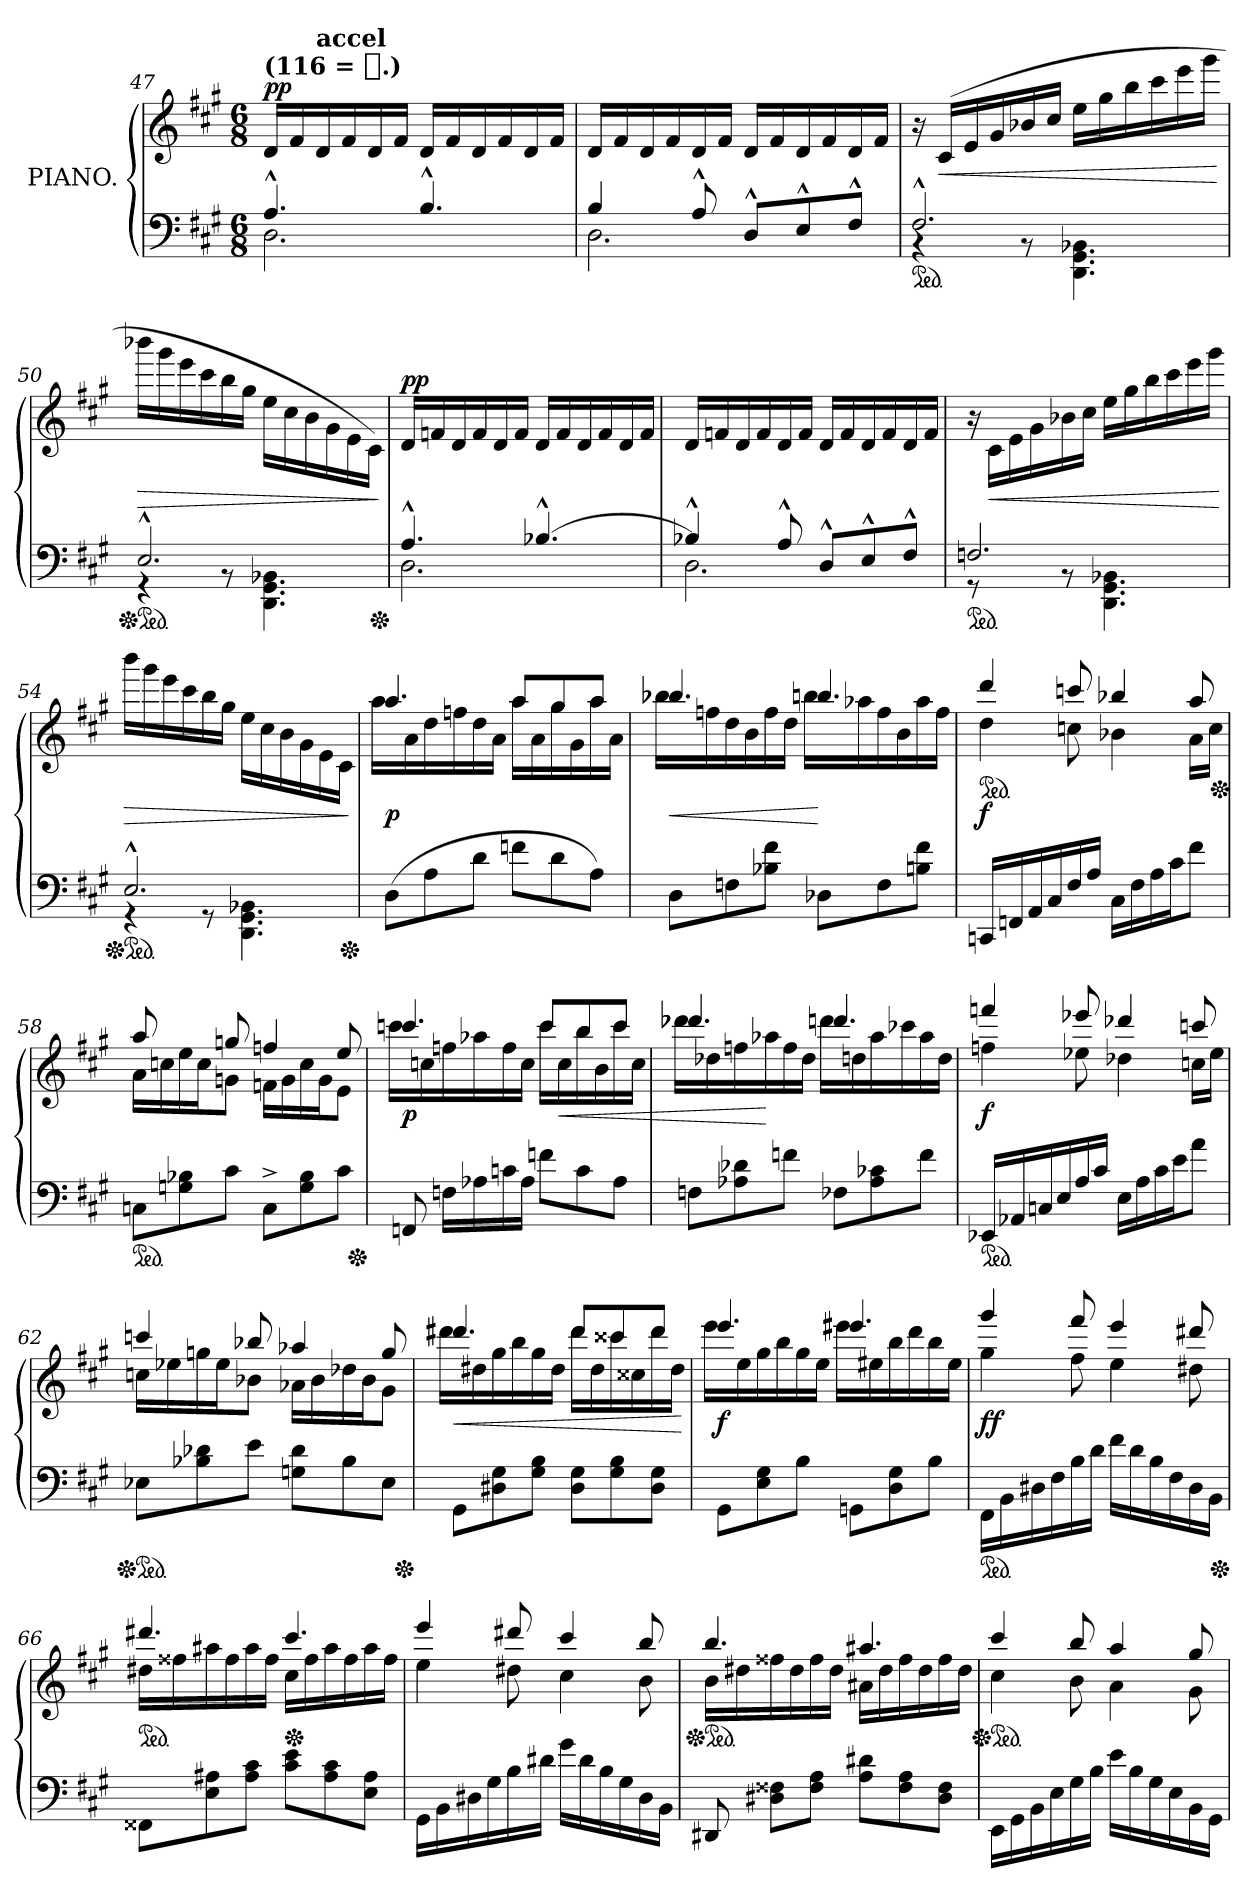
**kern	**kern	**dynam
*part2	*part1	*part1
*staff2	*staff1	*staff1
*I"PIANO.	*I"PIANO.	*
*clefF4	*clefG2	*
*k[f#c#g#]	*k[f#c#g#]	*
*f#:	*f#:	*
*M6/8	*M6/8	*
=47	=47	=47
*^	*	*
!	!	!LO:TX:a:B:t=(116 = [quarter].)	!
!	!	!	!LO:DY:a
4.A^^/	2.D\	16d/LL	pp
.	.	16f#/	.
!	!	!LO:TX:a:B:t=accel	!
.	.	16d/	.
.	.	16f#/	.
.	.	16d/	.
.	.	16f#/JJ	.
4.B^^/	.	16d/LL	.
.	.	16f#/	.
.	.	16d/	.
.	.	16f#/	.
.	.	16d/	.
.	.	16f#/JJ	.
=48	=48	=48	=48
4B/	2.D\	16d/LL	.
.	.	16f#/	.
.	.	16d/	.
.	.	16f#/	.
8A^^/	.	16d/	.
.	.	16f#/JJ	.
8D^^/L	.	16d/LL	.
.	.	16f#/	.
8E^^/	.	16d/	.
.	.	16f#/	.
8F#^^/J	.	16d/	.
.	.	16f#/JJ	.
=49	=49	=49	=49
*ped	*	*	*
2.F#^^/	4rBB	16r	.
!	!	!	!LO:HP:b
.	.	(16c#/LL	<
.	.	16e/	.
.	.	16g#/	.
.	8rBB	16b-X/	.
.	.	16cc#/JJ	.
.	4.DD\ 4.GG#\ 4.BB-X\	16ee\LL	.
.	.	16gg#\	.
.	.	16bb\	.
.	.	16ccc#\	.
.	.	16eee\	.
.	.	16ggg#\JJ	.
*v	*v	*	*
.	.	[
=50	=50	=50
*^	*	*
!	!	!	!LO:HP:b
*Xped	*	*	*
*ped	*	*	*
2.E^^/	4rGG	16bbb-X\LL	>
.	.	16ggg#\	.
.	.	16eee\	.
.	.	16ccc#\	.
.	8rBB	16bb\	.
.	.	16gg#\JJ	.
.	4.DD\ 4.GG#\ 4.BB-X\	16ee\LL	.
.	.	16cc#\	.
.	.	16b\	.
.	.	16g#\	.
.	.	16e\	.
.	.	16c#\JJ)	.
*v	*v	*	*
.	.	]
*Xped	*	*
=51	=51	=51
*^	*	*
!	!	!	!LO:DY:a
4.A^^/	2.D\	16d/LL	pp
.	.	16fn/	.
.	.	16d/	.
.	.	16f/	.
.	.	16d/	.
.	.	16f/JJ	.
[4.B-X^^/	.	16d/LL	.
.	.	16f/	.
.	.	16d/	.
.	.	16f/	.
.	.	16d/	.
.	.	16f/JJ	.
=52	=52	=52	=52
4B-X^^/]	2.D\	16d/LL	.
.	.	16fn/	.
.	.	16d/	.
.	.	16f/	.
8A^^/	.	16d/	.
.	.	16f/JJ	.
8D^^</L	.	16d/LL	.
.	.	16f/	.
8E^^</	.	16d/	.
.	.	16f/	.
8F#^^</J	.	16d/	.
.	.	16f/JJ	.
=53	=53	=53	=53
*ped	*	*	*
2.Fn/	8rGG	16r	.
!	!	!	!LO:HP:b
.	.	16c#\LL	<
.	8ryy	16e\	.
.	.	16g#\	.
.	8r	16b-X\	.
.	.	16cc#\JJ	.
.	4.DD\ 4.GG#\ 4.BB-X\	16ee\LL	.
.	.	16gg#\	.
.	.	16bb\	.
.	.	16ccc#\	.
.	.	16eee\	.
.	.	16ggg#\JJ	.
*v	*v	*	*
.	.	[
=54	=54	=54
*^	*	*
!	!	!	!LO:HP:b
*Xped	*	*	*
*ped	*	*	*
2.E^^/	4r	16bbb\LL	>
.	.	16ggg#\	.
.	.	16eee\	.
.	.	16ccc#\	.
.	8r	16bb\	.
.	.	16gg#\JJ	.
.	4.DD\ 4.GG#\ 4.BB-X\	16ee\LL	.
.	.	16cc#\	.
.	.	16b\	.
.	.	16g#\	.
.	.	16e\	.
.	.	16c#\JJ	.
*v	*v	*	*
.	.	]
*Xped	*	*
=55	=55	=55
*	*^	*
(8D\L	4.aa/	16aa\LL	p
.	.	16a\	.
8A\	.	16dd\	.
.	.	16ffn\	.
8d\J	.	16dd\	.
.	.	16a\JJ	.
8fn\L	8aa/L	16aa\LL	.
.	.	16a\	.
8d\	8gg#/	16gg#\	.
.	.	16g#\	.
8A\J)	8aa/J	16aa\	.
.	.	16a\JJ	.
=56	=56	=56	=56
!	!	!	!LO:HP:b
8D\L	4.bb-X/	16bb-X\LL	<
.	.	16ffn\	.
8Fn\	.	16dd\	.
.	.	16b\	.
8B-X\ 8f#\J	.	16ff\	.
.	.	16dd\JJ	.
8D-X\L	4.bbn/	16bb\LL	[
.	.	16aa-X\	.
8F\	.	16ff\	.
.	.	16b\	.
8Bn\ 8f#\J	.	16aa-\	.
.	.	16ff\JJ	.
=57	=57	=57	=57
*	*ped	*	*
16CCn/LL	4ddd/	4dd\	f
16FFn/	.	.	.
16AA/	.	.	.
16C#/	.	.	.
16F#/	8cccn/	8ccn\	.
16A/JJ	.	.	.
16C#\LL	4bb-X/	4b-X\	.
16F#\	.	.	.
16A\	.	.	.
16c#\J	.	.	.
8f#\J	8aa/	16a\LL	.
.	.	16cc\JJ	.
*	*Xped	*	*
=58	=58	=58	=58
!	!LO:N:vis=8	!	!
*ped	*	*	*
8Cn\L	4aa/	16a\LL	.
.	.	16ccn\	.
8Gn\ 8B-X\	.	16ee\	.
.	.	16cc\J	.
8c#\J	8ggn/	8gn\J	.
8C^\L	4ffn/	16fn\LL	.
.	.	16g\	.
8G\ 8B-\	.	16cc\	.
.	.	16g\J	.
8c#\J	8ee/	8e\J	.
*Xped	*	*	*
=59	=59	=59	=59
8FFn/	4.cccn/	16ccc\LL	p
.	.	16ccn\	.
16Fn\LL	.	16ffn\	.
16A-X\	.	16aa-X\	.
16cn\	.	16ff\	.
16A-\JJ	.	16cc\JJ	.
8fn\L	8ccc/L	16ccc\LL	.
!	!	!	!LO:HP:b
.	.	16cc\	<
8c\	8bb/	16bb\	.
.	.	16b\	.
8A-\J	8ccc/J	16ccc\	.
.	.	16cc\JJ	.
=60	=60	=60	=60
8Fn\L	4.ddd-X/	16ddd-X\LL	.
.	.	16dd-X\	.
8A-X\ 8d-X\	.	16ffn\	.
.	.	16aa-X\	[
8fn\J	.	16ff\	.
.	.	16dd-\JJ	.
8F-X\L	4.dddn/	16ddd\LL	.
.	.	16ddn\	.
8A-\ 8c-X\	.	16aa-\	.
.	.	16ccc-X\	.
8f\J	.	16aa-\	.
.	.	16dd\JJ	.
=61	=61	=61	=61
*ped	*	*	*
16EE-X/LL	4fffn/	4ffn\	f
16AA-X/	.	.	.
16Cn/	.	.	.
16E/	.	.	.
16A/	8eee-X/	8ee-X\	.
16c#/JJ	.	.	.
16E\LL	4ddd-X/	4dd-X\	.
16A\	.	.	.
16c#\	.	.	.
16e\J	.	.	.
8a\J	8cccn/	16ccn\LL	.
.	.	16ee-\JJ	.
=62	=62	=62	=62
*Xped	*	*	*
*ped	*	*	*
8E-X\L	4cccn/	16ccn\LL	.
.	.	16ee-X\	.
8B-X\ 8d-X\	.	16ggn\	.
.	.	16ee-\J	.
8e\J	8bb-X/	8b-X\J	.
8Gn\ 8d-\L	4aa-X/	16a-X\LL	.
.	.	16b-\	.
8B-\	.	16dd-X\	.
.	.	16b-\J	.
8E-\J	8gg/	8g#\J	.
*Xped	*	*	*
=63	=63	=63	=63
!	!	!	!LO:HP:b
8GG#\L	4.ddd#X/	16ddd#X\LL	<
.	.	16dd#X\	.
8D#X\ 8G#\	.	16gg#\	.
.	.	16bb\	.
8G#\ 8B\J	.	16gg#\	.
.	.	16dd#\JJ	.
8D#\ 8G#\L	8ddd#/L	16ddd#\LL	.
.	.	16dd#\	.
8G#\ 8B\	8ccc##X/	16ccc##X\	.
.	.	16cc##X\	.
8D#\ 8G#\J	8ddd#/J	16ddd#\	.
.	.	16dd#\JJ	.
*	*v	*v	*
.	.	[
=64	=64	=64
*	*^	*
8GG#\L	4.eee/	16eee\LL	f
.	.	16ee\	.
8E\ 8G#\	.	16gg#\	.
.	.	16bb\	.
8B\J	.	16gg#\	.
.	.	16ee\JJ	.
8GGn\L	4.eee#X/	16eee#X\LL	.
.	.	16ee#X\	.
8D\ 8G#\	.	16bb\	.
.	.	16ddd\	.
8B\J	.	16bb\	.
.	.	16ee#\JJ	.
=65	=65	=65	=65
*ped	*	*	*
16FF#\LL	4ggg#/	4gg#\	ff
16BB\	.	.	.
16D#X\	.	.	.
16F#\	.	.	.
16B\	8fff#/	8ff#\	.
16d\JJ	.	.	.
16f#\LL	4eee/	4ee\	.
16d\	.	.	.
16B\	.	.	.
16F#\	.	.	.
16D#\	8ddd#X/	8dd#X\	.
16BB\JJ	.	.	.
*Xped	*	*	*
=66	=66	=66	=66
*	*ped	*	*
8FF##X\L	4.ddd#X/	16dd#X\LL	.
.	.	16ff##X\	.
8E\ 8A#X\	.	16aa#X\	.
.	.	16ff##\	.
8A#\ 8c#\J	.	16aa#\	.
.	.	16ff##\JJ	.
*	*Xped	*	*
8c#\ 8e\L	4.ccc#/	16cc#\LL	.
.	.	16ff##\	.
8A#\ 8c#\	.	16aa#\	.
.	.	16ff##\	.
8E\ 8A#\J	.	16aa#\	.
.	.	16ff##\JJ	.
=67	=67	=67	=67
16GG#\LL	4eee/	4ee\	.
16BB\	.	.	.
16D#X\	.	.	.
16G#\	.	.	.
16B\	8ddd#X/	8dd#X\	.
16d#X\JJ	.	.	.
16g#\LL	4ccc#/	4cc#\	.
16d#\	.	.	.
16B\	.	.	.
16G#\	.	.	.
16D#\	8bb/	8b\	.
16BB\JJ	.	.	.
=68	=68	=68	=68
*	*Xped	*	*
*	*ped	*	*
8DD#X/	4.bb/	16b\LL	.
.	.	16dd#X\	.
8D#X\ 8F##X\L	.	16ff##X\	.
.	.	16dd#\	.
8F##\ 8A\J	.	16ff##\	.
.	.	16dd#\JJ	.
8A\ 8d#X\L	4.aa#X/	16a#X\LL	.
.	.	16dd#\	.
8F##\ 8A\	.	16ff##\	.
.	.	16dd#\	.
8D#\ 8F##\J	.	16ff##\	.
.	.	16dd#\JJ	.
=69	=69	=69	=69
*	*Xped	*	*
*	*ped	*	*
16EE\LL	4ccc#/	4cc#\	.
16GG#\	.	.	.
16BB\	.	.	.
16E\	.	.	.
16G#\	8bb/	8b\	.
16B\JJ	.	.	.
16e\LL	4aa/	4a\	.
16B\	.	.	.
16G#\	.	.	.
16E\	.	.	.
16BB\	8gg#/	8g#\	.
16GG#\JJ	.	.	.
*	*v	*v	*
=	=	=
*-	*-	*-
